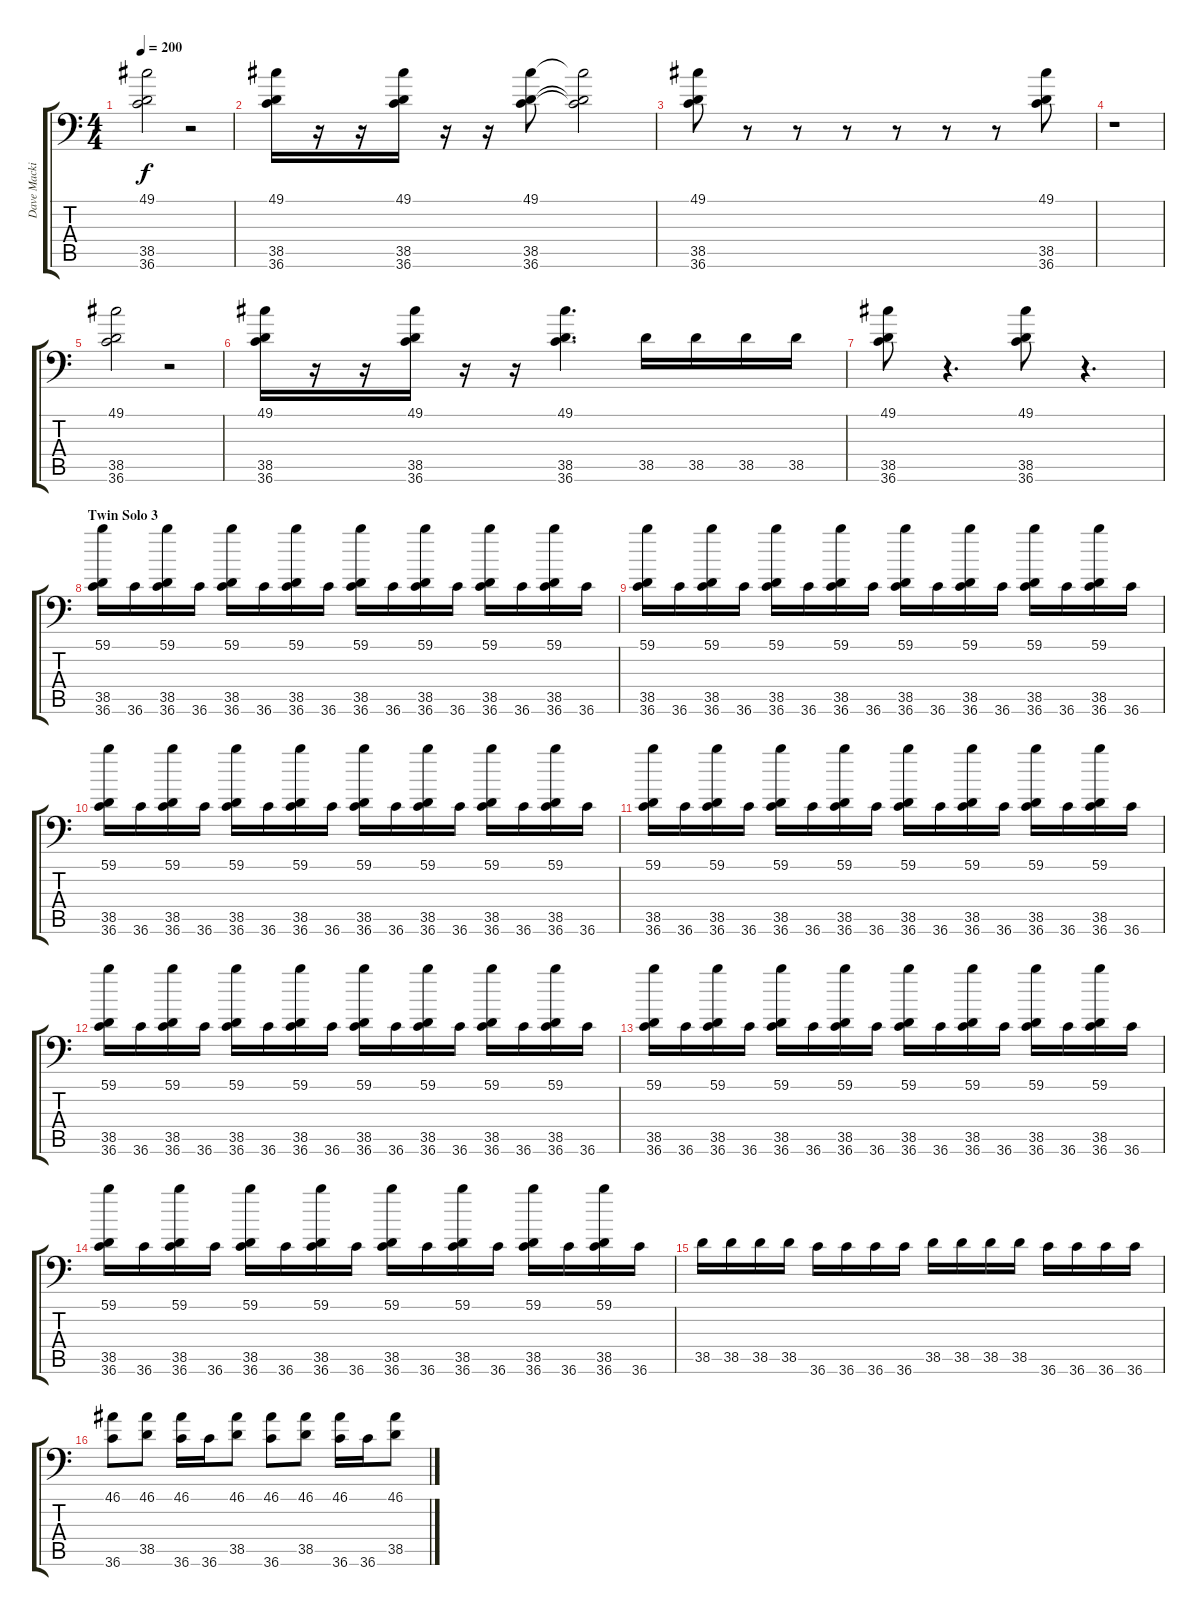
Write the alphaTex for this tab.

\track ("Dave Mackintosh | Drums" "Dave Macki") {instrument acousticgrandpiano}
\staff {score tabs}
\tuning (C-1 C-1 C-1 C-1 C-1 C-1) {hide}
\ts (4 4)
\tempo 200
\clef f4
\ks c
(49.1 38.5 36.6).2{dy f} r.2 |
(49.1 38.5 36.6).16 r.16 r.16 (49.1 38.5 36.6).16 r.16 r.16 (49.1 38.5 36.6).8 (49.1{t} 38.5{t} 36.6{t}).2 |
(49.1 38.5 36.6).8 r.8 r.8 r.8 r.8 r.8 r.8 (49.1 38.5 36.6).8 |
r.1 |
(49.1 38.5 36.6).2 r.2 |
(49.1 38.5 36.6).16 r.16 r.16 (49.1 38.5 36.6).16 r.16 r.16 (49.1 38.5 36.6).4{d} 38.5.16 38.5.16 38.5.16 38.5.16 |
(49.1 38.5 36.6).8 r.4{d} (49.1 38.5 36.6).8 r.4{d} |
\section ("" "Twin Solo 3")
(59.1 38.5 36.6).16 36.6.16 (59.1 38.5 36.6).16 36.6.16 (59.1 38.5 36.6).16 36.6.16 (59.1 38.5 36.6).16 36.6.16 (59.1 38.5 36.6).16 36.6.16 (59.1 38.5 36.6).16 36.6.16 (59.1 38.5 36.6).16 36.6.16 (59.1 38.5 36.6).16 36.6.16 |
(59.1 38.5 36.6).16 36.6.16 (59.1 38.5 36.6).16 36.6.16 (59.1 38.5 36.6).16 36.6.16 (59.1 38.5 36.6).16 36.6.16 (59.1 38.5 36.6).16 36.6.16 (59.1 38.5 36.6).16 36.6.16 (59.1 38.5 36.6).16 36.6.16 (59.1 38.5 36.6).16 36.6.16 |
(59.1 38.5 36.6).16 36.6.16 (59.1 38.5 36.6).16 36.6.16 (59.1 38.5 36.6).16 36.6.16 (59.1 38.5 36.6).16 36.6.16 (59.1 38.5 36.6).16 36.6.16 (59.1 38.5 36.6).16 36.6.16 (59.1 38.5 36.6).16 36.6.16 (59.1 38.5 36.6).16 36.6.16 |
(59.1 38.5 36.6).16 36.6.16 (59.1 38.5 36.6).16 36.6.16 (59.1 38.5 36.6).16 36.6.16 (59.1 38.5 36.6).16 36.6.16 (59.1 38.5 36.6).16 36.6.16 (59.1 38.5 36.6).16 36.6.16 (59.1 38.5 36.6).16 36.6.16 (59.1 38.5 36.6).16 36.6.16 |
(59.1 38.5 36.6).16 36.6.16 (59.1 38.5 36.6).16 36.6.16 (59.1 38.5 36.6).16 36.6.16 (59.1 38.5 36.6).16 36.6.16 (59.1 38.5 36.6).16 36.6.16 (59.1 38.5 36.6).16 36.6.16 (59.1 38.5 36.6).16 36.6.16 (59.1 38.5 36.6).16 36.6.16 |
(59.1 38.5 36.6).16 36.6.16 (59.1 38.5 36.6).16 36.6.16 (59.1 38.5 36.6).16 36.6.16 (59.1 38.5 36.6).16 36.6.16 (59.1 38.5 36.6).16 36.6.16 (59.1 38.5 36.6).16 36.6.16 (59.1 38.5 36.6).16 36.6.16 (59.1 38.5 36.6).16 36.6.16 |
(59.1 38.5 36.6).16 36.6.16 (59.1 38.5 36.6).16 36.6.16 (59.1 38.5 36.6).16 36.6.16 (59.1 38.5 36.6).16 36.6.16 (59.1 38.5 36.6).16 36.6.16 (59.1 38.5 36.6).16 36.6.16 (59.1 38.5 36.6).16 36.6.16 (59.1 38.5 36.6).16 36.6.16 |
38.5.16 38.5.16 38.5.16 38.5.16 36.6.16 36.6.16 36.6.16 36.6.16 38.5.16 38.5.16 38.5.16 38.5.16 36.6.16 36.6.16 36.6.16 36.6.16 |
(46.1 36.6).8 (46.1 38.5).8 (46.1 36.6).16 36.6.16 (46.1 38.5).8 (46.1 36.6).8 (46.1 38.5).8 (46.1 36.6).16 36.6.16 (46.1 38.5).8
